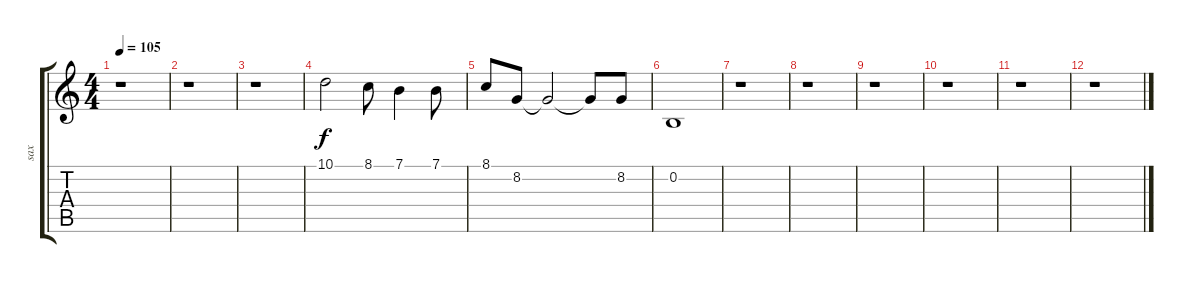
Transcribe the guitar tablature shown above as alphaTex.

\track ("sax" "sax") {instrument altosax}
\staff {score tabs}
\tuning (E4 B3 G3 D3 A2 E2) {hide}
\ts (4 4)
\tempo 105
\clef g2
\ks c
r.1{dy f} |
r.1 |
r.1 |
10.1.2 8.1.8 7.1.4 7.1.8 |
8.1.8 8.2.8 8.2{t}.2 8.2{t}.8 8.2.8 |
0.2.1 |
r.1 |
r.1 |
r.1 |
r.1 |
r.1 |
r.1
